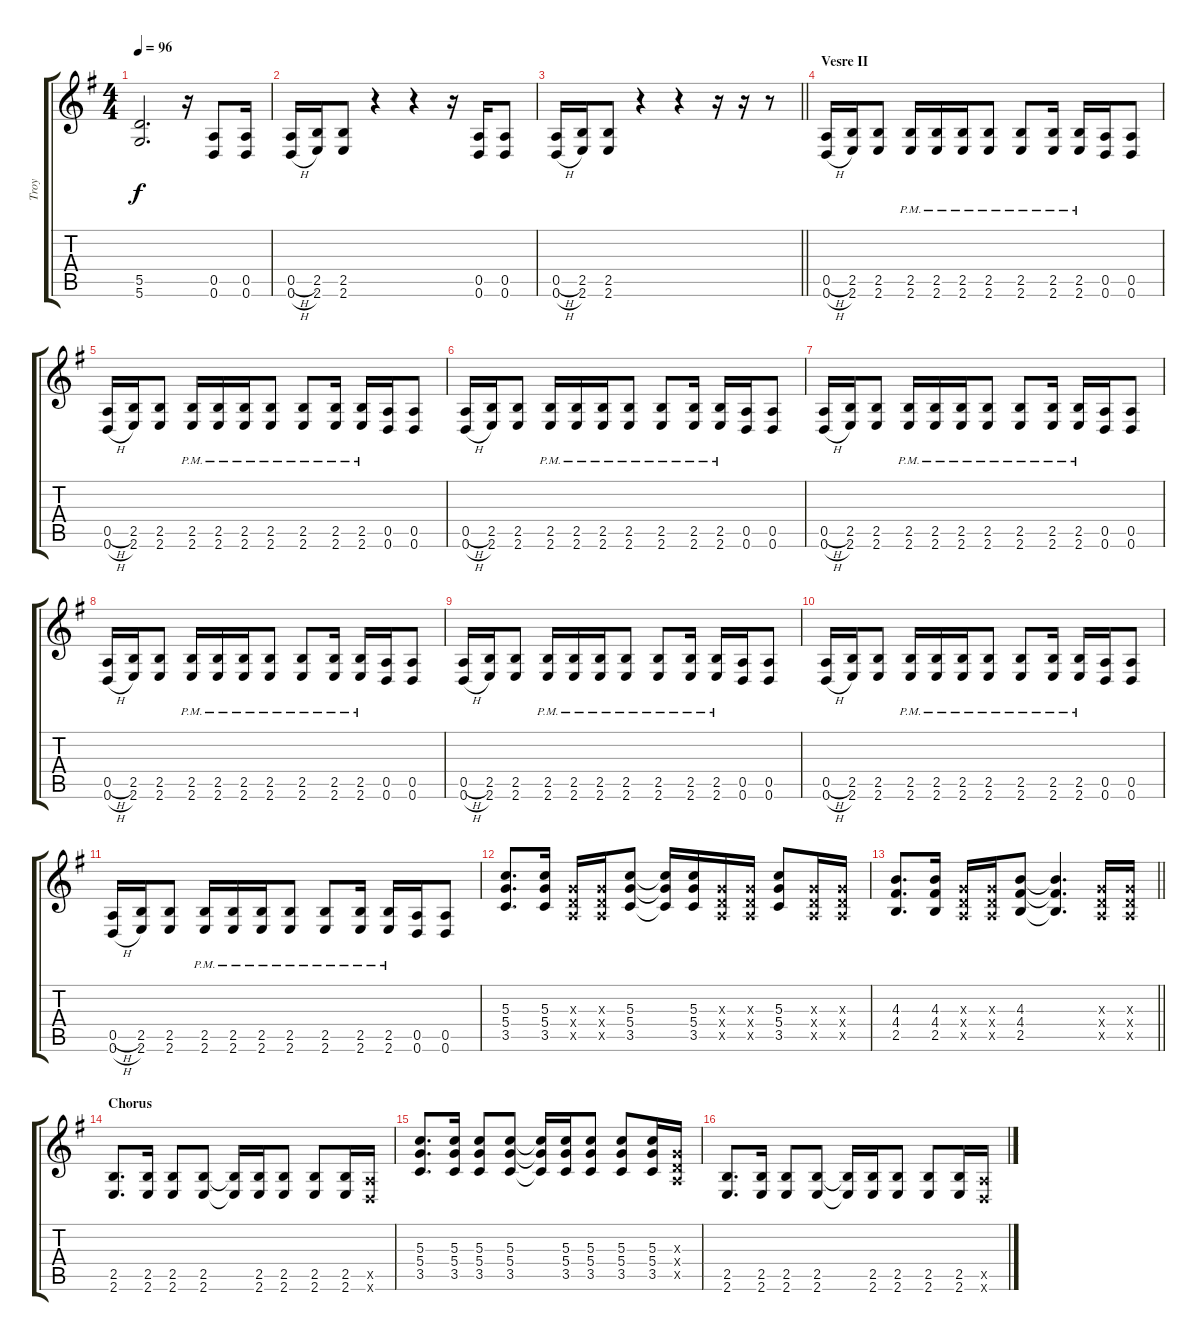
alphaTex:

\track ("Troy" "Troy") {instrument distortionguitar}
\staff {score tabs}
\tuning (E4 B3 G3 D3 A2 D2) {hide}
\ts (4 4)
\tempo 96
\clef g2
\ks g
(5.5 5.6).2{d dy f} r.16 (0.5 0.6).8 (0.5 0.6).16 |
(0.5{h} 0.6{h}).16 (2.5 2.6).16 (2.5 2.6).8 r.4 r.4 r.16 (0.5 0.6).16 (0.5 0.6).8 |
\barLineRight lightlight
(0.5{h} 0.6{h}).16 (2.5 2.6).16 (2.5 2.6).8 r.4 r.4 r.16 r.16 r.8 |
\section ("" "Vesre II")
(0.5{h} 0.6{h}).16 (2.5 2.6).16 (2.5 2.6).8 (2.5{pm} 2.6{pm}).16 (2.5{pm} 2.6{pm}).16 (2.5{pm} 2.6{pm}).16 (2.5{pm} 2.6{pm}).8 (2.5{pm} 2.6{pm}).8 (2.5{pm} 2.6{pm}).16 (2.5{pm} 2.6{pm}).16 (0.5 0.6).16 (0.5 0.6).8 |
(0.5{h} 0.6{h}).16 (2.5 2.6).16 (2.5 2.6).8 (2.5{pm} 2.6{pm}).16 (2.5{pm} 2.6{pm}).16 (2.5{pm} 2.6{pm}).16 (2.5{pm} 2.6{pm}).8 (2.5{pm} 2.6{pm}).8 (2.5{pm} 2.6{pm}).16 (2.5{pm} 2.6{pm}).16 (0.5 0.6).16 (0.5 0.6).8 |
(0.5{h} 0.6{h}).16 (2.5 2.6).16 (2.5 2.6).8 (2.5{pm} 2.6{pm}).16 (2.5{pm} 2.6{pm}).16 (2.5{pm} 2.6{pm}).16 (2.5{pm} 2.6{pm}).8 (2.5{pm} 2.6{pm}).8 (2.5{pm} 2.6{pm}).16 (2.5{pm} 2.6{pm}).16 (0.5 0.6).16 (0.5 0.6).8 |
(0.5{h} 0.6{h}).16 (2.5 2.6).16 (2.5 2.6).8 (2.5{pm} 2.6{pm}).16 (2.5{pm} 2.6{pm}).16 (2.5{pm} 2.6{pm}).16 (2.5{pm} 2.6{pm}).8 (2.5{pm} 2.6{pm}).8 (2.5{pm} 2.6{pm}).16 (2.5{pm} 2.6{pm}).16 (0.5 0.6).16 (0.5 0.6).8 |
(0.5{h} 0.6{h}).16 (2.5 2.6).16 (2.5 2.6).8 (2.5{pm} 2.6{pm}).16 (2.5{pm} 2.6{pm}).16 (2.5{pm} 2.6{pm}).16 (2.5{pm} 2.6{pm}).8 (2.5{pm} 2.6{pm}).8 (2.5{pm} 2.6{pm}).16 (2.5{pm} 2.6{pm}).16 (0.5 0.6).16 (0.5 0.6).8 |
(0.5{h} 0.6{h}).16 (2.5 2.6).16 (2.5 2.6).8 (2.5{pm} 2.6{pm}).16 (2.5{pm} 2.6{pm}).16 (2.5{pm} 2.6{pm}).16 (2.5{pm} 2.6{pm}).8 (2.5{pm} 2.6{pm}).8 (2.5{pm} 2.6{pm}).16 (2.5{pm} 2.6{pm}).16 (0.5 0.6).16 (0.5 0.6).8 |
(0.5{h} 0.6{h}).16 (2.5 2.6).16 (2.5 2.6).8 (2.5{pm} 2.6{pm}).16 (2.5{pm} 2.6{pm}).16 (2.5{pm} 2.6{pm}).16 (2.5{pm} 2.6{pm}).8 (2.5{pm} 2.6{pm}).8 (2.5{pm} 2.6{pm}).16 (2.5{pm} 2.6{pm}).16 (0.5 0.6).16 (0.5 0.6).8 |
(0.5{h} 0.6{h}).16 (2.5 2.6).16 (2.5 2.6).8 (2.5{pm} 2.6{pm}).16 (2.5{pm} 2.6{pm}).16 (2.5{pm} 2.6{pm}).16 (2.5{pm} 2.6{pm}).8 (2.5{pm} 2.6{pm}).8 (2.5{pm} 2.6{pm}).16 (2.5{pm} 2.6{pm}).16 (0.5 0.6).16 (0.5 0.6).8 |
(5.3 5.4 3.5).8{d} (5.3 5.4 3.5).16 (0.3{x} 0.4{x} 0.5{x}).16 (0.3{x} 0.4{x} 0.5{x}).16 (5.3 5.4 3.5).8 (5.3{t} 5.4{t} 3.5{t}).16 (5.3 5.4 3.5).16 (0.3{x} 0.4{x} 0.5{x}).16 (0.3{x} 0.4{x} 0.5{x}).16 (5.3 5.4 3.5).8 (0.3{x} 0.4{x} 0.5{x}).16 (0.3{x} 0.4{x} 0.5{x}).16 |
\barLineRight lightlight
(4.3 4.4 2.5).8{d} (4.3 4.4 2.5).16 (0.3{x} 0.4{x} 0.5{x}).16 (0.3{x} 0.4{x} 0.5{x}).16 (4.3 4.4 2.5).8 (4.3{t} 4.4{t} 2.5{t}).4{d} (0.3{x} 0.4{x} 0.5{x}).16 (0.3{x} 0.4{x} 0.5{x}).16 |
\section ("" "Chorus")
(2.5 2.6).8{d} (2.5 2.6).16 (2.5 2.6).8 (2.5 2.6).8 (2.5{t} 2.6{t}).16 (2.5 2.6).16 (2.5 2.6).8 (2.5 2.6).8 (2.5 2.6).16 (0.5{x} 0.6{x}).16 |
(5.3 5.4 3.5).8{d} (5.3 5.4 3.5).16 (5.3 5.4 3.5).8 (5.3 5.4 3.5).8 (5.3{t} 5.4{t} 3.5{t}).16 (5.3 5.4 3.5).16 (5.3 5.4 3.5).8 (5.3 5.4 3.5).8 (5.3 5.4 3.5).16 (0.3{x} 0.4{x} 0.5{x}).16 |
(2.5 2.6).8{d} (2.5 2.6).16 (2.5 2.6).8 (2.5 2.6).8 (2.5{t} 2.6{t}).16 (2.5 2.6).16 (2.5 2.6).8 (2.5 2.6).8 (2.5 2.6).16 (0.5{x} 0.6{x}).16
